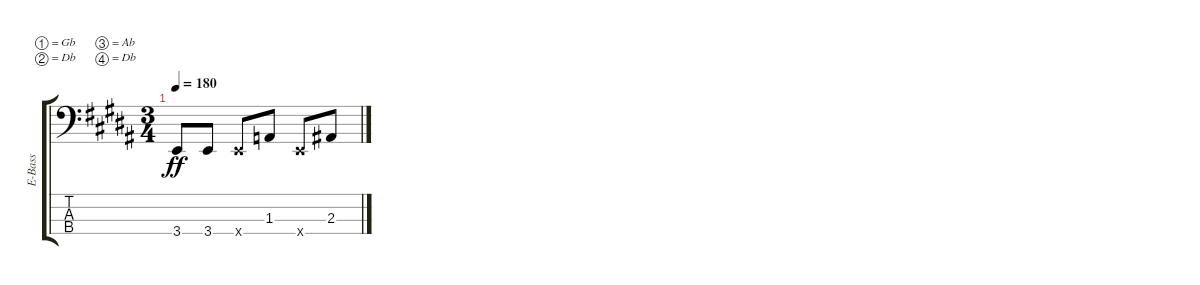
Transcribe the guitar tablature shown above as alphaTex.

\bracketExtendMode groupsimilarinstruments
\otherSystemsTrackNameOrientation horizontal
\track ("Electric Bass" "E-Bass") {instrument electricbassfinger}
\staff {score tabs}
\tuning (Gb2 Db2 Ab1 Db1)
\ts (3 4)
\tempo 180
\clef f4
\ks b
3.4{acc forcenatural}.8{dy ff beam Up} 3.4{acc forcenatural}.8{beam Up} 3.4{x acc forcenatural}.8{beam Up} 1.3{acc b}.8{beam Up} 3.4{x acc forcenatural}.8{beam Up} 2.3{acc forcenatural}.8{beam Up}
